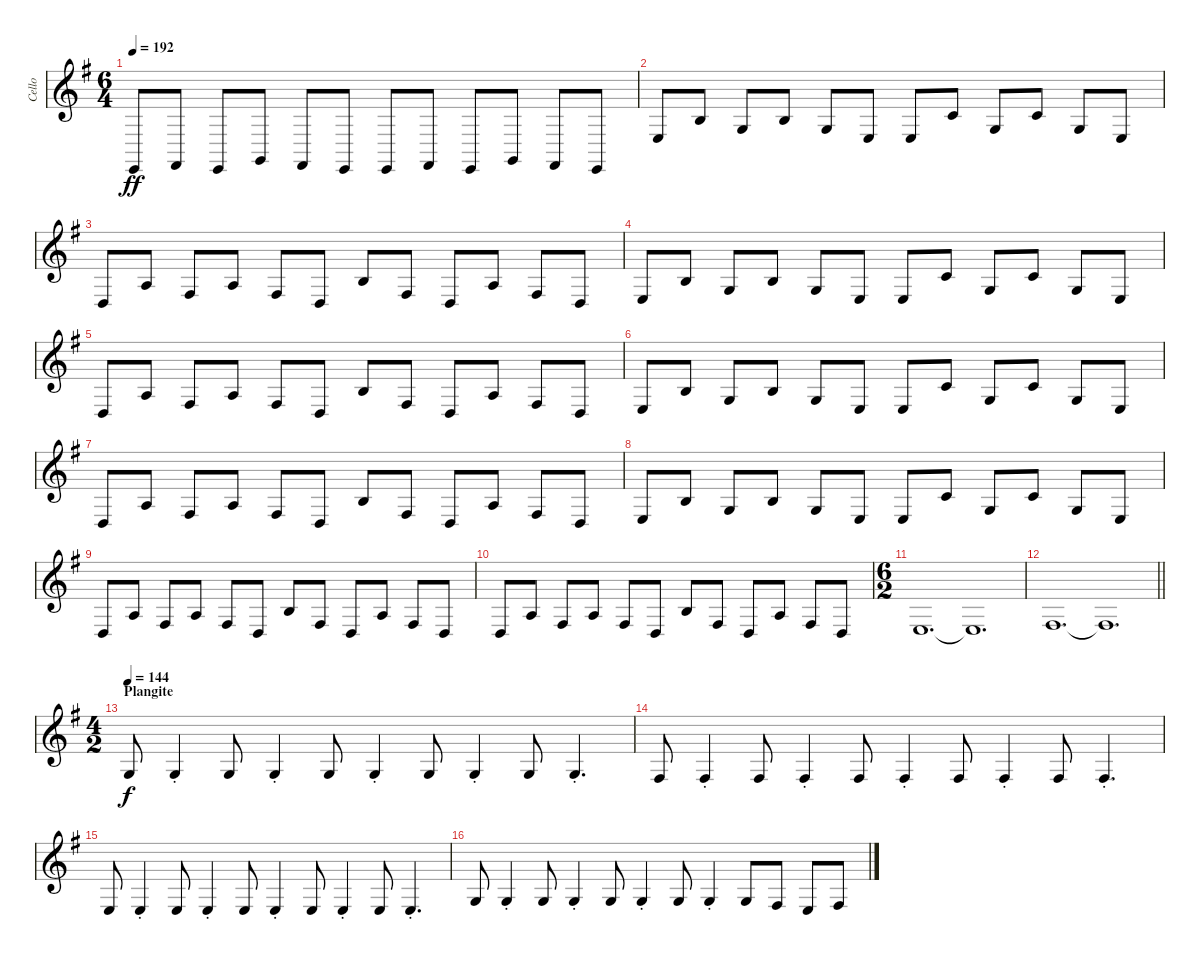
\track ("Cello" "Cello") {instrument stringensemble1}
\staff {score}
\tuning (A3 D3 G2 C2) {hide}
\ts (6 4)
\tempo 192
\clef g2
\ks eminor
4.4.8{dy ff} 6.4.8 4.4.8 7.4.8 6.4.8 4.4.8 4.4.8 6.4.8 4.4.8 7.4.8 6.4.8 4.4.8 |
2.2.8 2.1.8 5.2.8 2.1.8 5.2.8 2.2.8 2.2.8 3.1.8 5.2.8 3.1.8 5.2.8 2.2.8 |
0.2.8 0.1.8 4.2.8 0.1.8 4.2.8 0.2.8 2.1.8 4.2.8 0.2.8 0.1.8 4.2.8 0.2.8 |
2.2.8 2.1.8 5.2.8 2.1.8 5.2.8 2.2.8 2.2.8 3.1.8 5.2.8 3.1.8 5.2.8 2.2.8 |
0.2.8 0.1.8 4.2.8 0.1.8 4.2.8 0.2.8 2.1.8 4.2.8 0.2.8 0.1.8 4.2.8 0.2.8 |
2.2.8 2.1.8 5.2.8 2.1.8 5.2.8 2.2.8 2.2.8 3.1.8 5.2.8 3.1.8 5.2.8 2.2.8 |
0.2.8 0.1.8 4.2.8 0.1.8 4.2.8 0.2.8 2.1.8 4.2.8 0.2.8 0.1.8 4.2.8 0.2.8 |
2.2.8 2.1.8 5.2.8 2.1.8 5.2.8 2.2.8 2.2.8 3.1.8 5.2.8 3.1.8 5.2.8 2.2.8 |
0.2.8 0.1.8 4.2.8 0.1.8 4.2.8 0.2.8 2.1.8 4.2.8 0.2.8 0.1.8 4.2.8 0.2.8 |
0.2.8 0.1.8 4.2.8 0.1.8 4.2.8 0.2.8 2.1.8 4.2.8 0.2.8 0.1.8 4.2.8 0.2.8 |
\ts (6 2)
2.2.1{d} 2.2{t}.1{d} |
\barLineRight lightlight
4.2.1{d} 4.2{t}.1{d} |
\ts (4 2)
\section ("" "Plangite")
\tempo 144
5.2.8{dy f} 5.2{st}.4 5.2.8 5.2{st}.4 5.2.8 5.2{st}.4 5.2.8 5.2{st}.4 5.2.8 5.2{st}.4{d} |
4.2.8 4.2{st}.4 4.2.8 4.2{st}.4 4.2.8 4.2{st}.4 4.2.8 4.2{st}.4 4.2.8 4.2{st}.4{d} |
2.2.8 2.2{st}.4 2.2.8 2.2{st}.4 2.2.8 2.2{st}.4 2.2.8 2.2{st}.4 2.2.8 2.2{st}.4{d} |
5.2.8 5.2{st}.4 5.2.8 5.2{st}.4 5.2.8 5.2{st}.4 5.2.8 5.2{st}.4 5.2.8 4.2.8 2.2.8 4.2.8
